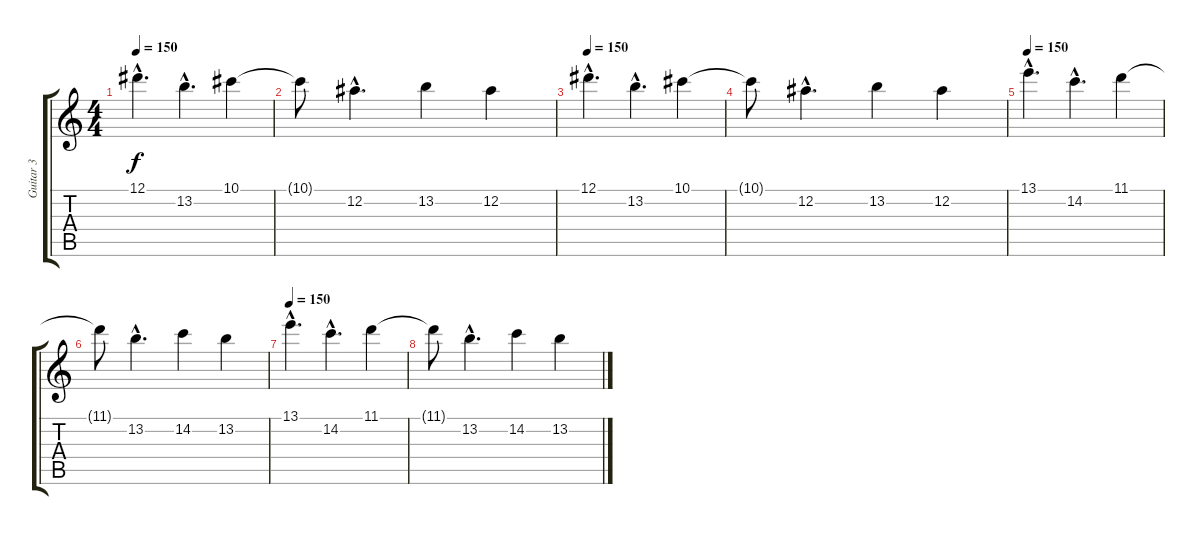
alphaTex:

\track ("Guitar 3" "Guitar 3") {instrument acousticguitarsteel}
\staff {score tabs}
\tuning (Eb4 Bb3 Gb3 Db3 Ab2 Eb2) {hide}
\ts (4 4)
\tempo 150
\clef g2
\ks c
12.1{hac}.4{d dy f} 13.2{hac}.4{d} 10.1.4 |
10.1{t}.8 12.2{hac}.4{d} 13.2.4 12.2.4 |
\tempo 150
12.1{hac}.4{d} 13.2{hac}.4{d} 10.1.4 |
10.1{t}.8 12.2{hac}.4{d} 13.2.4 12.2.4 |
\tempo 150
13.1{hac}.4{d} 14.2{hac}.4{d} 11.1.4 |
11.1{t}.8 13.2{hac}.4{d} 14.2.4 13.2.4 |
\tempo 150
13.1{hac}.4{d} 14.2{hac}.4{d} 11.1.4 |
11.1{t}.8 13.2{hac}.4{d} 14.2.4 13.2.4
